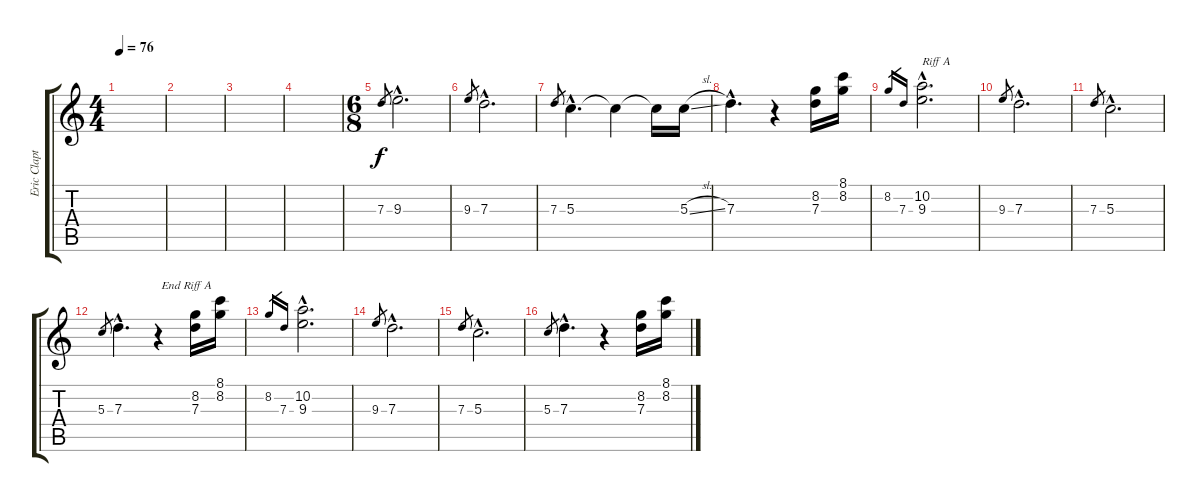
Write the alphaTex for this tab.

\track ("Eric Clapton Guitar II" "Eric Clapt") {instrument electricguitarjazz}
\staff {score tabs}
\tuning (E4 B3 G3 D3 A2 E2) {hide}
\ts (4 4)
\tempo 76
\clef g2
\ks c
|
|
|
|
\ts (6 8)
7.3.8{gr} 9.3{hac}.2{d} |
9.3.8{gr} 7.3{hac}.2{d} |
7.3.8{gr} 5.3{hac}.4{d} 5.3{t}.4 5.3{t}.16 5.3{sl}.16 |
7.3{hac}.4{d} r.4 (8.2 7.3).16 (8.1 8.2).16 |
8.2.16{gr} 7.3.16{gr} (10.2{hac} 9.3{hac}).2{d txt "Riff A"} |
9.3.8{gr} 7.3{hac}.2{d} |
7.3.8{gr} 5.3{hac}.2{d} |
5.3.8{gr} 7.3{hac}.4{d} r.4{txt " End Riff A"} (8.2 7.3).16 (8.1 8.2).16 |
8.2.16{gr} 7.3.16{gr} (10.2{hac} 9.3{hac}).2{d} |
9.3.8{gr} 7.3{hac}.2{d} |
7.3.8{gr} 5.3{hac}.2{d} |
5.3.8{gr} 7.3{hac}.4{d} r.4 (8.2 7.3).16 (8.1 8.2).16
